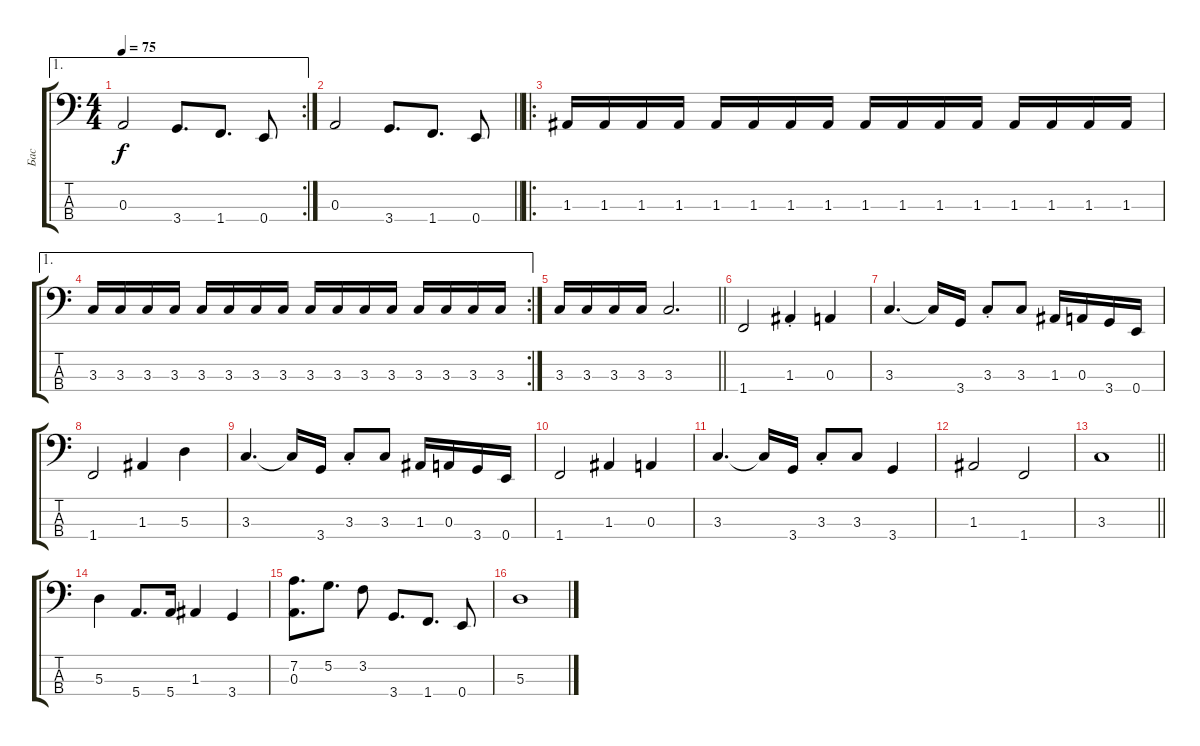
\track ("Бас" "Бас") {instrument electricbassfinger}
\staff {score tabs}
\tuning (G2 D2 A1 E1) {hide}
\ae 1
\rc 2
\ts (4 4)
\tempo 75
\clef f4
\ks c
0.3.2{dy f} 3.4.8{d} 1.4.8{d} 0.4.8 |
\barLineRight lightlight
0.3.2 3.4.8{d} 1.4.8{d} 0.4.8 |
\ro
1.3.16 1.3.16 1.3.16 1.3.16 1.3.16 1.3.16 1.3.16 1.3.16 1.3.16 1.3.16 1.3.16 1.3.16 1.3.16 1.3.16 1.3.16 1.3.16 |
\ae 1
\rc 2
3.3.16 3.3.16 3.3.16 3.3.16 3.3.16 3.3.16 3.3.16 3.3.16 3.3.16 3.3.16 3.3.16 3.3.16 3.3.16 3.3.16 3.3.16 3.3.16 |
\barLineRight lightlight
3.3.16 3.3.16 3.3.16 3.3.16 3.3.2{d} |
1.4.2 1.3{st}.4 0.3.4 |
3.3.4{d} 3.3{t}.16 3.4.16 3.3{st}.8 3.3.8 1.3.16 0.3.16 3.4.16 0.4.16 |
1.4.2 1.3.4 5.3.4 |
3.3.4{d} 3.3{t}.16 3.4.16 3.3{st}.8 3.3.8 1.3.16 0.3.16 3.4.16 0.4.16 |
1.4.2 1.3.4 0.3.4 |
3.3.4{d} 3.3{t}.16 3.4.16 3.3{st}.8 3.3.8 3.4.4 |
1.3.2 1.4.2 |
\barLineRight lightlight
3.3.1 |
5.3.4 5.4.8{d} 5.4.16 1.3.4 3.4.4 |
(7.2 0.3).8{d} 5.2.8{d} 3.2.8 3.4.8{d} 1.4.8{d} 0.4.8 |
5.3.1
